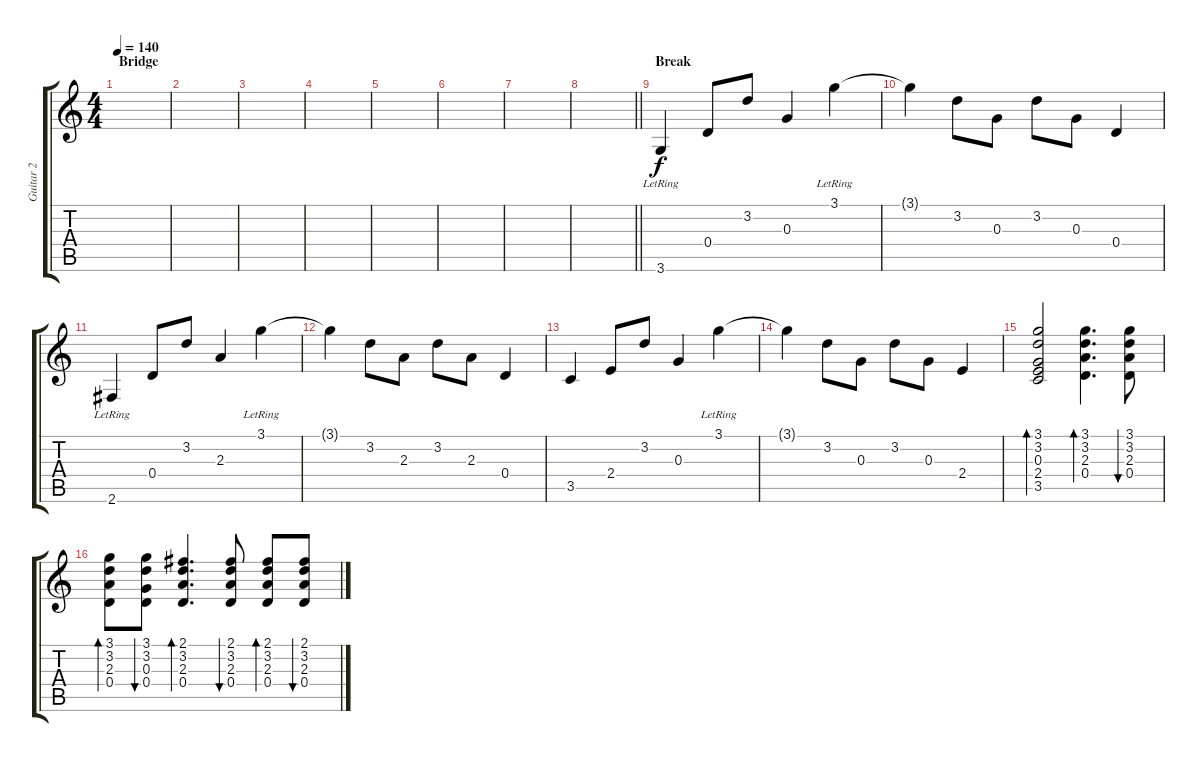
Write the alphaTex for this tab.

\track ("Guitar 2" "Guitar 2") {instrument acousticguitarsteel}
\staff {score tabs}
\tuning (E4 B3 G3 D3 A2 E2) {hide}
\ts (4 4)
\section ("" "Bridge")
\tempo 140
\clef g2
\ks c
|
|
|
|
|
|
|
\barLineRight lightlight
|
\section ("" "Break")
3.6{lr}.4 0.4.8 3.2.8 0.3.4 3.1{lr}.4 |
3.1{t}.4 3.2.8 0.3.8 3.2.8 0.3.8 0.4.4 |
2.6{lr}.4 0.4.8 3.2.8 2.3.4 3.1{lr}.4 |
3.1{t}.4 3.2.8 2.3.8 3.2.8 2.3.8 0.4.4 |
3.5.4 2.4.8 3.2.8 0.3.4 3.1{lr}.4 |
3.1{t}.4 3.2.8 0.3.8 3.2.8 0.3.8 2.4.4 |
(3.1 3.2 0.3 2.4 3.5).2{bd 60} (3.1 3.2 2.3 0.4).4{d bd 60} (3.1 3.2 2.3 0.4).8{bu 60} |
(3.1 3.2 2.3 0.4).8{bd 60} (3.1 3.2 0.3 0.4).8{bu 60} (2.1 3.2 2.3 0.4).4{d bd 60} (2.1 3.2 2.3 0.4).8{bu 60} (2.1 3.2 2.3 0.4).8{bd 60} (2.1 3.2 2.3 0.4).8{bu 60}
